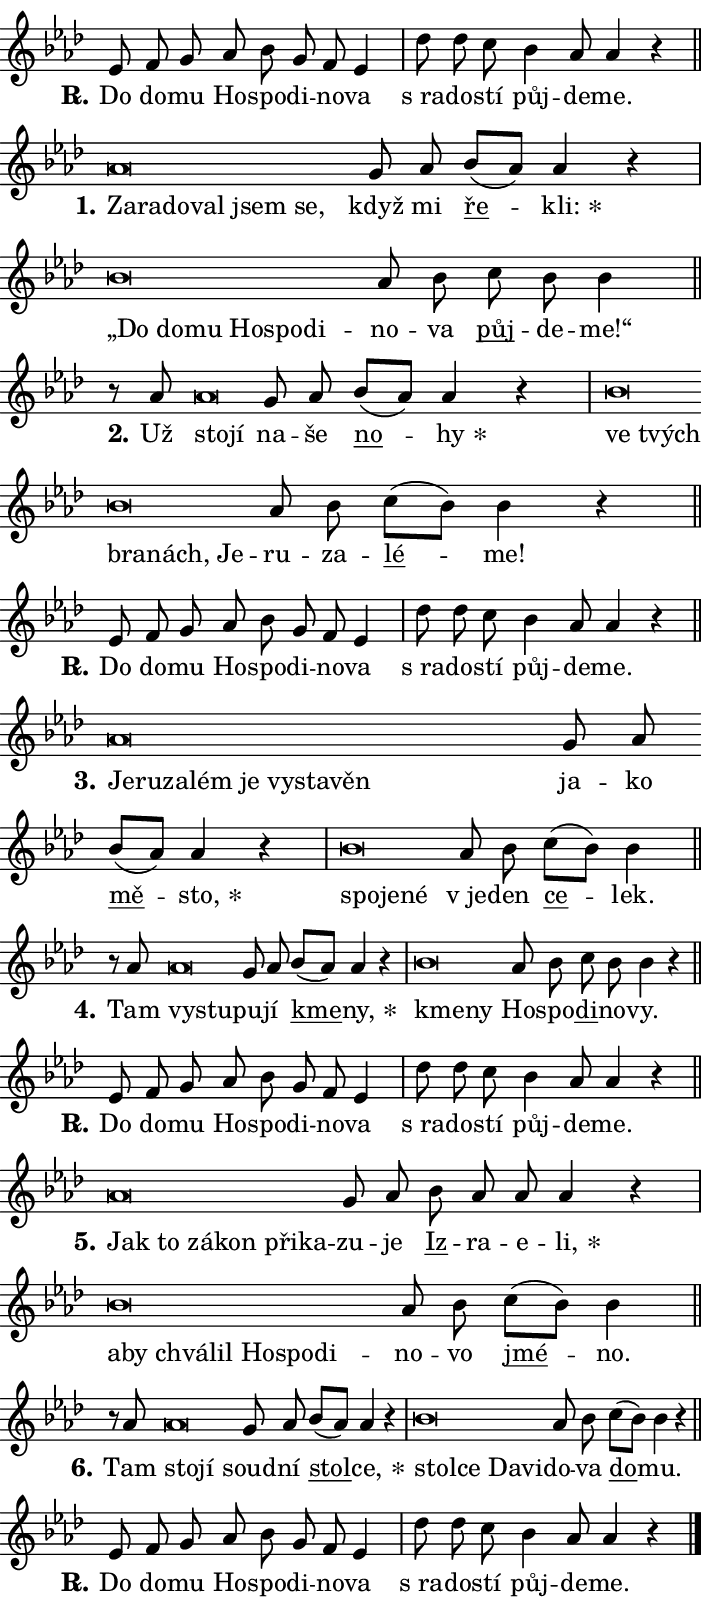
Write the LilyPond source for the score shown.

\version "2.24.0"
\header { tagline = "" }
\paper {
  indent = 0\cm
  top-margin = 0\cm
  right-margin = 0.13\cm % to fit lyric hyphens
  bottom-margin = 0\cm
  left-margin = 0\cm
  paper-width = 12\cm
  page-breaking = #ly:one-page-breaking
  system-system-spacing.basic-distance = #11
  score-system-spacing.basic-distance = #11
  ragged-last = ##f
}


%% Author: Thomas Morley
%% https://lists.gnu.org/archive/html/lilypond-user/2020-05/msg00002.html
#(define (line-position grob)
"Returns position of @var[grob} in current system:
   @code{'start}, if at first time-step
   @code{'end}, if at last time-step
   @code{'middle} otherwise
"
  (let* ((col (ly:item-get-column grob))
         (ln (ly:grob-object col 'left-neighbor))
         (rn (ly:grob-object col 'right-neighbor))
         (col-to-check-left (if (ly:grob? ln) ln col))
         (col-to-check-right (if (ly:grob? rn) rn col))
         (break-dir-left
           (and
             (ly:grob-property col-to-check-left 'non-musical #f)
             (ly:item-break-dir col-to-check-left)))
         (break-dir-right
           (and
             (ly:grob-property col-to-check-right 'non-musical #f)
             (ly:item-break-dir col-to-check-right))))
        (cond ((eqv? 1 break-dir-left) 'start)
              ((eqv? -1 break-dir-right) 'end)
              (else 'middle))))

#(define (tranparent-at-line-position vctor)
  (lambda (grob)
  "Relying on @code{line-position} select the relevant enry from @var{vctor}.
Used to determine transparency,"
    (case (line-position grob)
      ((end) (not (vector-ref vctor 0)))
      ((middle) (not (vector-ref vctor 1)))
      ((start) (not (vector-ref vctor 2))))))

noteHeadBreakVisibility =
#(define-music-function (break-visibility)(vector?)
"Makes @code{NoteHead}s transparent relying on @var{break-visibility}"
#{
  \override NoteHead.transparent =
    #(tranparent-at-line-position break-visibility)
#})

#(define delete-ledgers-for-transparent-note-heads
  (lambda (grob)
    "Reads whether a @code{NoteHead} is transparent.
If so this @code{NoteHead} is removed from @code{'note-heads} from
@var{grob}, which is supposed to be @code{LedgerLineSpanner}.
As a result ledgers are not printed for this @code{NoteHead}"
    (let* ((nhds-array (ly:grob-object grob 'note-heads))
           (nhds-list
             (if (ly:grob-array? nhds-array)
                 (ly:grob-array->list nhds-array)
                 '()))
           ;; Relies on the transparent-property being done before
           ;; Staff.LedgerLineSpanner.after-line-breaking is executed.
           ;; This is fragile ...
           (to-keep
             (remove
               (lambda (nhd)
                 (ly:grob-property nhd 'transparent #f))
               nhds-list)))
      ;; TODO find a better method to iterate over grob-arrays, similiar
      ;; to filter/remove etc for lists
      ;; For now rebuilt from scratch
      (set! (ly:grob-object grob 'note-heads)  '())
      (for-each
        (lambda (nhd)
          (ly:pointer-group-interface::add-grob grob 'note-heads nhd))
        to-keep))))

squashNotes = {
  \override NoteHead.X-extent = #'(-0.2 . 0.2)
  \override NoteHead.Y-extent = #'(-0.75 . 0)
  \override NoteHead.stencil =
    #(lambda (grob)
       (let ((pos (ly:grob-property grob 'staff-position)))
         (begin
           (if (< pos -7) (display "ERROR: Lower brevis then expected\n") (display ""))
           (if (<= pos -6) ly:text-interface::print ly:note-head::print))))
}
unSquashNotes = {
  \revert NoteHead.X-extent
  \revert NoteHead.Y-extent
  \revert NoteHead.stencil
}

hideNotes = \noteHeadBreakVisibility #begin-of-line-visible
unHideNotes = \noteHeadBreakVisibility #all-visible

% work-around for resetting accidentals
% https://lilypond.org/doc/v2.23/Documentation/notation/displaying-rhythms#unmetered-music
cadenzaMeasure = {
  \cadenzaOff
  \partial 1024 s1024
  \cadenzaOn
}

#(define-markup-command (accent layout props text) (markup?)
  "Underline accented syllable"
  (interpret-markup layout props
    #{\markup \override #'(offset . 4.3) \underline { #text }#}))

responsum = \markup \concat {
  "R" \hspace #-1.05 \path #0.1 #'((moveto 0 0.07) (lineto 0.9 0.8)) \hspace #0.05 "."
}

spaceSize = #0.6828661417322834 % exact space size for TeX Gyre Schola

\layout {
  \context {
    \Staff
    \remove "Time_signature_engraver"
    \override LedgerLineSpanner.after-line-breaking = #delete-ledgers-for-transparent-note-heads
  }
  \context {
    \Lyrics {
      \override LyricSpace.minimum-distance = \spaceSize
      \override LyricText.font-name = #"TeX Gyre Schola"
      \override LyricText.font-size = 1
      \override StanzaNumber.font-name = #"TeX Gyre Schola Bold"
      \override StanzaNumber.font-size = 1
    }
  }
  \context {
    \Score 
    \override NoteHead.text =
      #(lambda (grob) 
        (let ((pos (ly:grob-property grob 'staff-position)))
          #{\markup {
            \combine
              \halign #-0.55 \raise #(if (= pos -6) 0 0.5) \override #'(thickness . 2) \draw-line #'(3.2 . 0)
              \musicglyph "noteheads.sM1"
          }#}))
  }
}

% magnetic-lyrics.ily
%
%   written by
%     Jean Abou Samra <jean@abou-samra.fr>
%     Werner Lemberg <wl@gnu.org>
%
%   adapted by
%     Jiri Hon <jiri.hon@gmail.com>
%
% Version 2022-Apr-15

% https://www.mail-archive.com/lilypond-user@gnu.org/msg149350.html

#(define (Left_hyphen_pointer_engraver context)
   "Collect syllable-hyphen-syllable occurrences in lyrics and store
them in properties.  This engraver only looks to the left.  For
example, if the lyrics input is @code{foo -- bar}, it does the
following.

@itemize @bullet
@item
Set the @code{text} property of the @code{LyricHyphen} grob between
@q{foo} and @q{bar} to @code{foo}.

@item
Set the @code{left-hyphen} property of the @code{LyricText} grob with
text @q{foo} to the @code{LyricHyphen} grob between @q{foo} and
@q{bar}.
@end itemize

Use this auxiliary engraver in combination with the
@code{lyric-@/text::@/apply-@/magnetic-@/offset!} hook."
   (let ((hyphen #f)
         (text #f))
     (make-engraver
      (acknowledgers
       ((lyric-syllable-interface engraver grob source-engraver)
        (set! text grob)))
      (end-acknowledgers
       ((lyric-hyphen-interface engraver grob source-engraver)
        ;(when (not (grob::has-interface grob 'lyric-space-interface))
          (set! hyphen grob)));)
      ((stop-translation-timestep engraver)
       (when (and text hyphen)
         (ly:grob-set-object! text 'left-hyphen hyphen))
       (set! text #f)
       (set! hyphen #f)))))

#(define (lyric-text::apply-magnetic-offset! grob)
   "If the space between two syllables is less than the value in
property @code{LyricText@/.details@/.squash-threshold}, move the right
syllable to the left so that it gets concatenated with the left
syllable.

Use this function as a hook for
@code{LyricText@/.after-@/line-@/breaking} if the
@code{Left_@/hyphen_@/pointer_@/engraver} is active."
   (let ((hyphen (ly:grob-object grob 'left-hyphen #f)))
     (when hyphen
       (let ((left-text (ly:spanner-bound hyphen LEFT)))
         (when (grob::has-interface left-text 'lyric-syllable-interface)
           (let* ((common (ly:grob-common-refpoint grob left-text X))
                  (this-x-ext (ly:grob-extent grob common X))
                  (left-x-ext
                   (begin
                     ;; Trigger magnetism for left-text.
                     (ly:grob-property left-text 'after-line-breaking)
                     (ly:grob-extent left-text common X)))
                  ;; `delta` is the gap width between two syllables.
                  (delta (- (interval-start this-x-ext)
                            (interval-end left-x-ext)))
                  (details (ly:grob-property grob 'details))
                  (threshold (assoc-get 'squash-threshold details 0.2)))
             (when (< delta threshold)
               (let* (;; We have to manipulate the input text so that
                      ;; ligatures crossing syllable boundaries are not
                      ;; disabled.  For languages based on the Latin
                      ;; script this is essentially a beautification.
                      ;; However, for non-Western scripts it can be a
                      ;; necessity.
                      (lt (ly:grob-property left-text 'text))
                      (rt (ly:grob-property grob 'text))
                      (is-space (grob::has-interface hyphen 'lyric-space-interface))
                      (space (if is-space " " ""))
                      (extra-delta (if is-space spaceSize 0))
                      ;; Append new syllable.
                      (ltrt-space (if (and (string? lt) (string? rt))
                                (string-append lt space rt)
                                (make-concat-markup (list lt space rt))))
                      ;; Right-align `ltrt` to the right side.
                      (ltrt-space-markup (grob-interpret-markup
                               grob
                               (make-translate-markup
                                (cons (interval-length this-x-ext) 0)
                                (make-right-align-markup ltrt-space)))))
                 (begin
                   ;; Don't print `left-text`.
                   (ly:grob-set-property! left-text 'stencil #f)
                   ;; Set text and stencil (which holds all collected
                   ;; syllables so far) and shift it to the left.
                   (ly:grob-set-property! grob 'text ltrt-space)
                   (ly:grob-set-property! grob 'stencil ltrt-space-markup)
                   (ly:grob-translate-axis! grob (- (- delta extra-delta)) X))))))))))


#(define (lyric-hyphen::displace-bounds-first grob)
   ;; Make very sure this callback isn't triggered too early.
   (let ((left (ly:spanner-bound grob LEFT))
         (right (ly:spanner-bound grob RIGHT)))
     (ly:grob-property left 'after-line-breaking)
     (ly:grob-property right 'after-line-breaking)
     (ly:lyric-hyphen::print grob)))

squashThreshold = #0.4

\layout {
  \context {
    \Lyrics
    \consists #Left_hyphen_pointer_engraver
    \override LyricText.after-line-breaking =
      #lyric-text::apply-magnetic-offset!
    \override LyricHyphen.stencil = #lyric-hyphen::displace-bounds-first
    \override LyricText.details.squash-threshold = \squashThreshold
    \override LyricHyphen.minimum-distance = 0
    \override LyricHyphen.minimum-length = \squashThreshold
  }
}

squashText = \override LyricText.details.squash-threshold = 9999
unSquashText = \override LyricText.details.squash-threshold = \squashThreshold

leftText = \override LyricText.self-alignment-X = #LEFT
unLeftText = \revert LyricText.self-alignment-X

starOffset = #(lambda (grob) 
                (let ((x_offset (ly:self-alignment-interface::aligned-on-x-parent grob)))
                  (if (= x_offset 0) 0 (+ x_offset 1.2))))

star = #(define-music-function (syllable)(string?)
"Append star separator at the end of a syllable"
#{
  \once \override LyricText.X-offset = #starOffset
  \lyricmode { \markup {
    #syllable
    \override #'((font-name . "TeX Gyre Schola Bold")) \hspace #0.2 \lower #0.65 \larger "*"
  } }
#})

starAccent = #(define-music-function (syllable)(string?)
"Append star separator at the end of a syllable and make accent"
#{
  \once \override LyricText.X-offset = #starOffset
  \lyricmode { \markup {
    \accent #syllable
    \override #'((font-name . "TeX Gyre Schola Bold")) \hspace #0.2 \lower #0.65 \larger "*"
  } }
#})

breath = #(define-music-function (syllable)(string?)
"Append breathing indicator at the end of a syllable"
#{
  \lyricmode { \markup { #syllable "+" } }
#})

optionalBreath = #(define-music-function (syllable)(string?)
"Append optional breathing indicator at the end of a syllable"
#{
  \lyricmode { \markup { #syllable "(+)" } }
#})


\score {
    <<
        \new Voice = "melody" { \cadenzaOn \key as \major \relative { es'8 f g as bes g f es4 \cadenzaMeasure \bar "|" des'8 des c \bar "" bes4 as8 as4 r \cadenzaMeasure \bar "||" \break } }
        \new Lyrics \lyricsto "melody" { \lyricmode { \set stanza = \responsum
Do do -- mu Ho -- spo -- di -- no -- va "s ra" -- do -- stí půj -- de -- me. } }
    >>
    \layout {}
}

\score {
    <<
        \new Voice = "melody" { \cadenzaOn \key as \major \relative { \squashNotes as'\breve*1/16 \hideNotes \breve*1/16 \bar "" \breve*1/16 \bar "" \breve*1/16 \bar "" \breve*1/16 \breve*1/16 \bar "" \unHideNotes \unSquashNotes g8 as \bar "" bes[( as)] as4 r \cadenzaMeasure \bar "|" \squashNotes bes\breve*1/16 \hideNotes \breve*1/16 \bar "" \breve*1/16 \bar "" \breve*1/16 \bar "" \breve*1/16 \breve*1/16 \bar "" \unHideNotes \unSquashNotes as8 bes \bar "" c bes bes4 \cadenzaMeasure \bar "||" \break } }
        \new Lyrics \lyricsto "melody" { \lyricmode { \set stanza = "1."
\leftText Za -- \squashText ra -- do -- val jsem se, \unLeftText \unSquashText když mi \markup \accent ře -- \star kli: \leftText „Do \squashText do -- mu Ho -- spo -- di -- \unLeftText \unSquashText no -- va \markup \accent půj -- de -- me!“ } }
    >>
    \layout {}
}

\score {
    <<
        \new Voice = "melody" { \cadenzaOn \key as \major \relative { r8 as'8 \squashNotes as\breve*1/16 \hideNotes \breve*1/16 \bar "" \unHideNotes \unSquashNotes g8 as \bar "" bes[( as)] as4 r \cadenzaMeasure \bar "|" \squashNotes bes\breve*1/16 \hideNotes \breve*1/16 \bar "" \breve*1/16 \bar "" \breve*1/16 \breve*1/16 \bar "" \unHideNotes \unSquashNotes as8 bes \bar "" c[( bes)] bes4 r \cadenzaMeasure \bar "||" \break } }
        \new Lyrics \lyricsto "melody" { \lyricmode { \set stanza = "2."
Už \leftText sto -- \squashText jí \unLeftText \unSquashText na -- še \markup \accent no -- \star hy \leftText ve \squashText tvých bra -- nách, Je -- \unLeftText \unSquashText ru -- za -- \markup \accent lé -- me! } }
    >>
    \layout {}
}

\score {
    <<
        \new Voice = "melody" { \cadenzaOn \key as \major \relative { es'8 f g as bes g f es4 \cadenzaMeasure \bar "|" des'8 des c \bar "" bes4 as8 as4 r \cadenzaMeasure \bar "||" \break } }
        \new Lyrics \lyricsto "melody" { \lyricmode { \set stanza = \responsum
Do do -- mu Ho -- spo -- di -- no -- va "s ra" -- do -- stí půj -- de -- me. } }
    >>
    \layout {}
}

\score {
    <<
        \new Voice = "melody" { \cadenzaOn \key as \major \relative { \squashNotes as'\breve*1/16 \hideNotes \breve*1/16 \bar "" \breve*1/16 \bar "" \breve*1/16 \bar "" \breve*1/16 \bar "" \breve*1/16 \bar "" \breve*1/16 \breve*1/16 \bar "" \unHideNotes \unSquashNotes g8 as \bar "" bes[( as)] as4 r \cadenzaMeasure \bar "|" \squashNotes bes\breve*1/16 \hideNotes \breve*1/16 \breve*1/16 \bar "" \unHideNotes \unSquashNotes as8 bes \bar "" c[( bes)] bes4 \cadenzaMeasure \bar "||" \break } }
        \new Lyrics \lyricsto "melody" { \lyricmode { \set stanza = "3."
\leftText Je -- \squashText ru -- za -- lém je vy -- sta -- věn \unLeftText \unSquashText ja -- ko \markup \accent mě -- \star sto, \leftText spo -- \squashText je -- né \unLeftText \unSquashText "v je" -- den \markup \accent ce -- lek. } }
    >>
    \layout {}
}

\score {
    <<
        \new Voice = "melody" { \cadenzaOn \key as \major \relative { r8 as'8 \squashNotes as\breve*1/16 \hideNotes \breve*1/16 \bar "" \unHideNotes \unSquashNotes g8 as \bar "" bes[( as)] as4 r \cadenzaMeasure \bar "|" \squashNotes bes\breve*1/16 \hideNotes \breve*1/16 \bar "" \unHideNotes \unSquashNotes as8 bes \bar "" c bes bes4 r \cadenzaMeasure \bar "||" \break } }
        \new Lyrics \lyricsto "melody" { \lyricmode { \set stanza = "4."
Tam \leftText vy -- \squashText stu -- \unLeftText \unSquashText pu -- jí \markup \accent kme -- \star ny, \leftText kme -- \squashText ny \unLeftText \unSquashText Ho -- spo -- \markup \accent di -- no -- vy. } }
    >>
    \layout {}
}

\score {
    <<
        \new Voice = "melody" { \cadenzaOn \key as \major \relative { es'8 f g as bes g f es4 \cadenzaMeasure \bar "|" des'8 des c \bar "" bes4 as8 as4 r \cadenzaMeasure \bar "||" \break } }
        \new Lyrics \lyricsto "melody" { \lyricmode { \set stanza = \responsum
Do do -- mu Ho -- spo -- di -- no -- va "s ra" -- do -- stí půj -- de -- me. } }
    >>
    \layout {}
}

\score {
    <<
        \new Voice = "melody" { \cadenzaOn \key as \major \relative { \squashNotes as'\breve*1/16 \hideNotes \breve*1/16 \bar "" \breve*1/16 \bar "" \breve*1/16 \bar "" \breve*1/16 \breve*1/16 \bar "" \unHideNotes \unSquashNotes g8 as \bar "" bes as as as4 r \cadenzaMeasure \bar "|" \squashNotes bes\breve*1/16 \hideNotes \breve*1/16 \bar "" \breve*1/16 \bar "" \breve*1/16 \bar "" \breve*1/16 \bar "" \breve*1/16 \breve*1/16 \bar "" \unHideNotes \unSquashNotes as8 bes \bar "" c[( bes)] bes4 \cadenzaMeasure \bar "||" \break } }
        \new Lyrics \lyricsto "melody" { \lyricmode { \set stanza = "5."
\leftText Jak \squashText to zá -- kon při -- ka -- \unLeftText \unSquashText zu -- je \markup \accent Iz -- ra -- e -- \star li, \leftText a -- \squashText by chvá -- lil Ho -- spo -- di -- \unLeftText \unSquashText no -- vo \markup \accent jmé -- no. } }
    >>
    \layout {}
}

\score {
    <<
        \new Voice = "melody" { \cadenzaOn \key as \major \relative { r8 as'8 \squashNotes as\breve*1/16 \hideNotes \breve*1/16 \bar "" \unHideNotes \unSquashNotes g8 as \bar "" bes[( as)] as4 r \cadenzaMeasure \bar "|" \squashNotes bes\breve*1/16 \hideNotes \breve*1/16 \bar "" \breve*1/16 \breve*1/16 \bar "" \unHideNotes \unSquashNotes as8 bes \bar "" c[( bes)] bes4 r \cadenzaMeasure \bar "||" \break } }
        \new Lyrics \lyricsto "melody" { \lyricmode { \set stanza = "6."
Tam \leftText sto -- \squashText jí \unLeftText \unSquashText soud -- ní \markup \accent stol -- \star ce, \leftText stol -- \squashText ce Da -- vi -- \unLeftText \unSquashText do -- va \markup \accent do -- mu. } }
    >>
    \layout {}
}

\score {
    <<
        \new Voice = "melody" { \cadenzaOn \key as \major \relative { es'8 f g as bes g f es4 \cadenzaMeasure \bar "|" des'8 des c \bar "" bes4 as8 as4 r \cadenzaMeasure \bar "||" \break } \bar "|." }
        \new Lyrics \lyricsto "melody" { \lyricmode { \set stanza = \responsum
Do do -- mu Ho -- spo -- di -- no -- va "s ra" -- do -- stí půj -- de -- me. } }
    >>
    \layout {}
}
